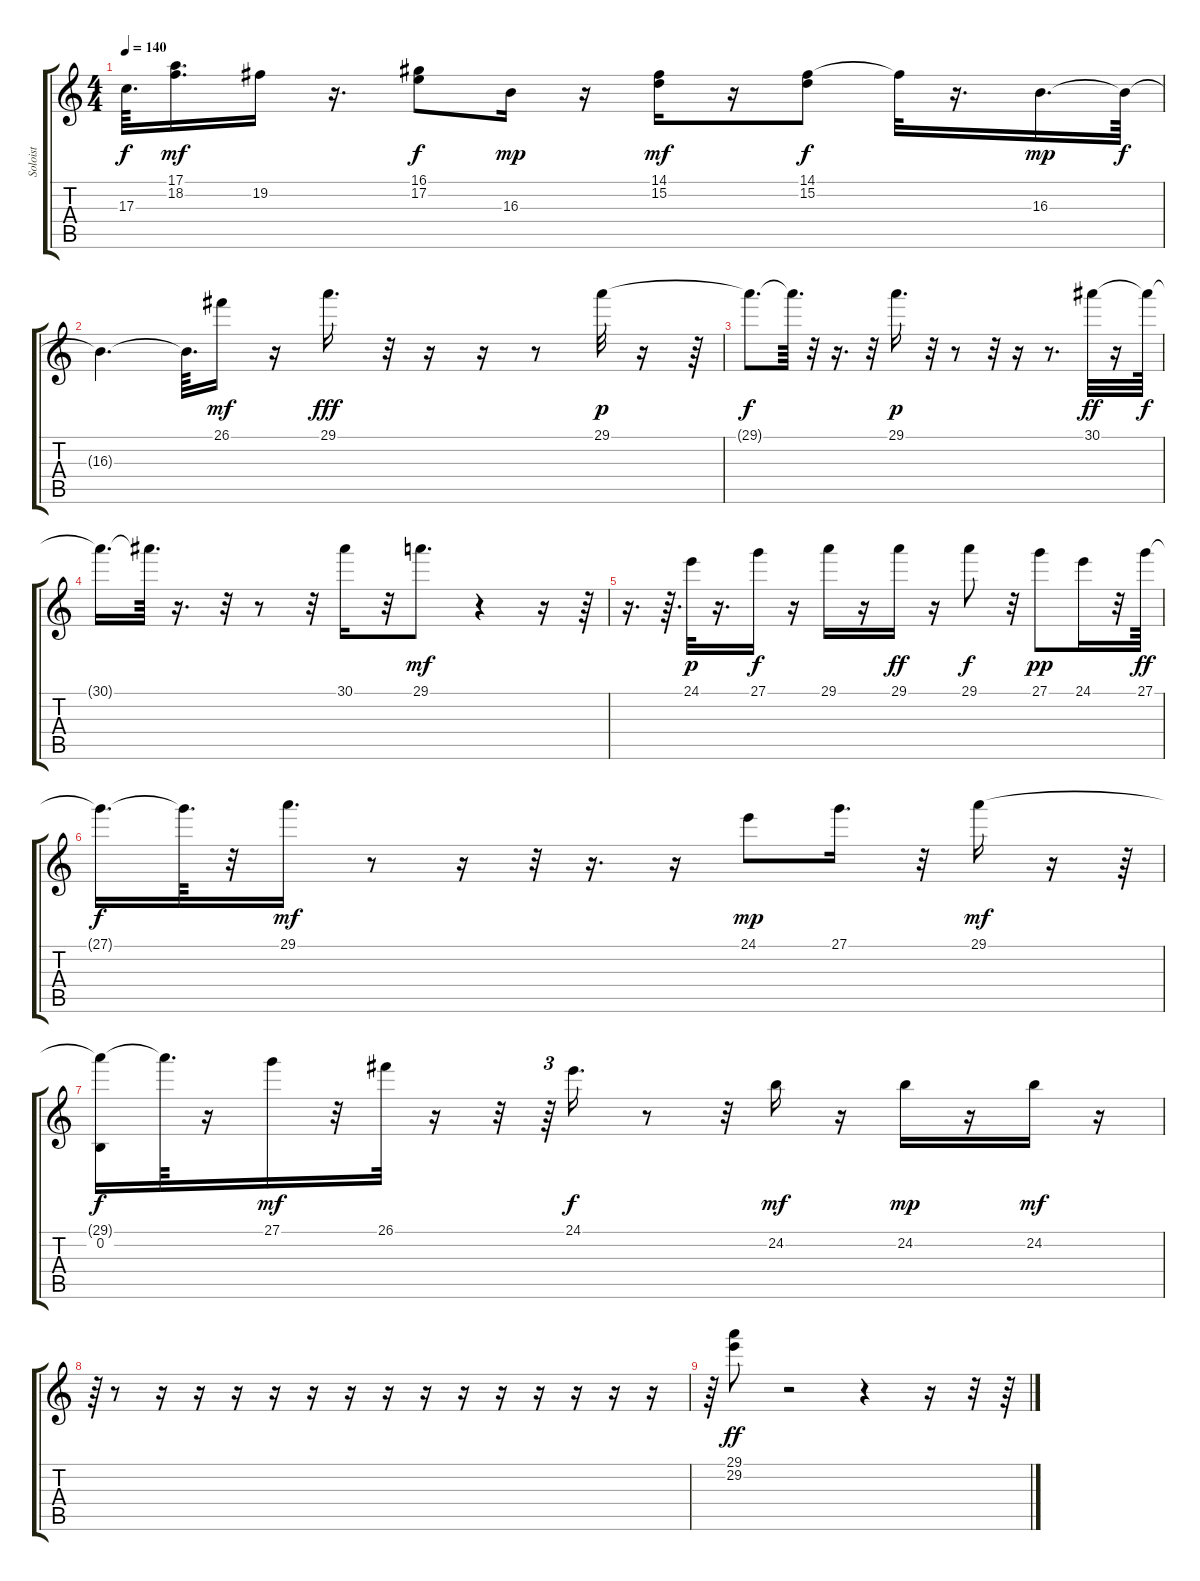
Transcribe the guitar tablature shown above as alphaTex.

\track ("Soloist" "Soloist") {instrument acousticgrandpiano}
\staff {score tabs}
\tuning (E4 B3 G3 D3 A2 E2) {hide}
\ts (4 4)
\tempo 140
\clef g2
\ks c
17.3{t}.64{d dy f} (17.1 18.2).16{d dy mf} 19.2.16 r.16{d} (16.1 17.2).8{dy f} 16.3.16{dy mp} r.16 (14.1 15.2).16{dy mf} r.16 (14.1 15.2).8{dy f} 14.1{t}.32 r.16{d} 16.3.16{d dy mp} 16.3{t}.64{dy f} |
16.3{t}.4{d} 16.3{t}.64{d} 26.1.16{dy mf} r.16 29.1.16{d dy fff} r.32 r.16 r.16 r.8 29.1.32{dy p} r.16 r.64 |
29.1{t}.8{d dy f} 29.1{t}.64{d} r.32 r.16{d} r.32 29.1.16{d dy p} r.32 r.8 r.32 r.16 r.8{d} 30.1.32{dy ff} r.16 30.1{t}.64{dy f} |
30.1{t}.16{d} 30.1{t}.64{d} r.16{d} r.32 r.8 r.32 30.1.16 r.32 29.1.8{d dy mf} r.4 r.16 r.64 |
r.16{d} r.64{d} 24.1.32{dy p} r.16{d} 27.1.16{dy f} r.16 29.1.16 r.16 29.1.16{dy ff} r.16 29.1.8{dy f} r.32 27.1.8{dy pp} 24.1.16 r.32 27.1.64{dy ff} |
27.1{t}.16{d dy f} 27.1{t}.64{d} r.32 29.1.16{d dy mf} r.8 r.16 r.32 r.16{d} r.16 24.1.8{dy mp} 27.1.16{d} r.32 29.1.16{dy mf} r.16 r.64 |
(29.1{t} 0.2).16{dy f} 29.1{t}.64{d} r.16 27.1.16{dy mf} r.32 26.1.32 r.16 r.32 r.64{tu (3 2)} 24.1.16{d dy f} r.8 r.32 24.2.16{dy mf} r.16 24.2.16{dy mp} r.16 24.2.16{dy mf} r.16 |
r.64 r.8 r.16 r.16 r.16 r.16 r.16 r.16 r.16 r.16 r.16 r.16 r.16 r.16 r.16 r.16 |
r.64 (29.1 29.2).8{dy ff} r.2 r.4 r.16 r.32 r.64
